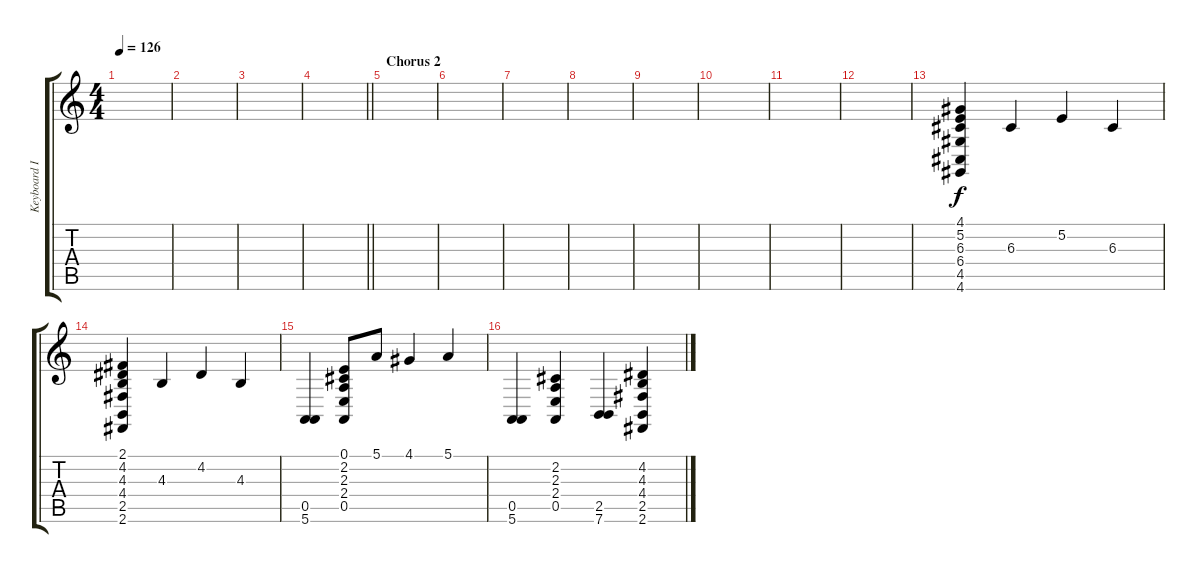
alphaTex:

\track ("Keyboard II" "Keyboard I") {mute instrument acousticgrandpiano}
\staff {score tabs}
\tuning (E4 B3 G3 D3 A2 E2) {hide}
\ts (4 4)
\tempo 126
\clef g2
\ks c
|
|
|
\barLineRight lightlight
|
\section ("" "Chorus 2")
|
|
|
|
|
|
|
|
(4.1 5.2 6.3 6.4 4.5 4.6).4 6.3.4 5.2.4 6.3.4 |
(2.1 4.2 4.3 4.4 2.5 2.6).4 4.3.4 4.2.4 4.3.4 |
(0.5 5.6).4 (0.1 2.2 2.3 2.4 0.5).8 5.1.8 4.1.4 5.1.4 |
(0.5 5.6).4 (2.2 2.3 2.4 0.5).4 (2.5 7.6).4 (4.2 4.3 4.4 2.5 2.6).4
